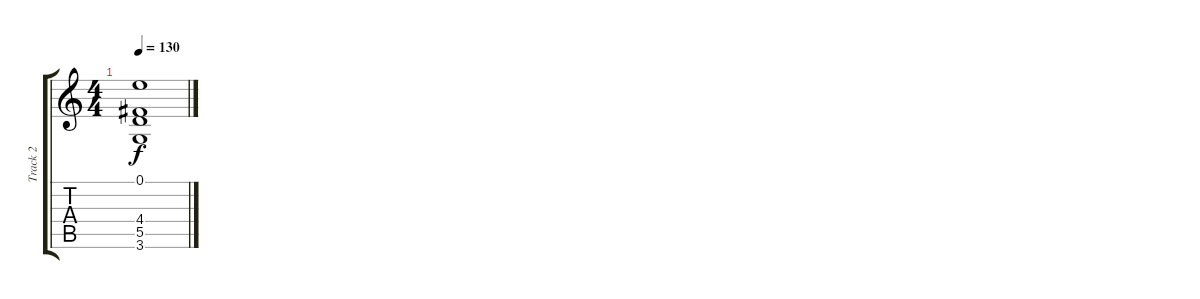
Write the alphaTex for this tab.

\track ("Track 2" "Track 2") {instrument acousticguitarsteel}
\staff {score tabs}
\tuning (E4 B3 G3 D3 A2 E2) {hide}
\ts (4 4)
\tempo 130
\clef g2
\ks c
(0.1 4.4{t} 5.5{t} 3.6{t}).1{dy f}
